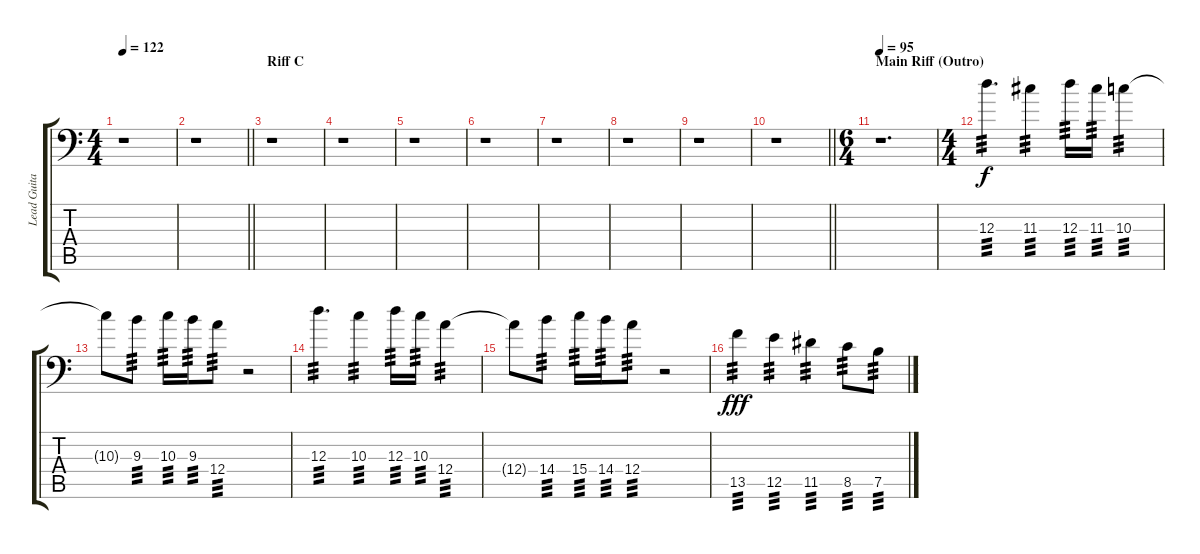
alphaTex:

\track ("Lead Guitar 2" "Lead Guita") {instrument distortionguitar}
\staff {score tabs}
\tuning (B3 Gb3 D3 A2 E2 A1) {hide}
\ts (4 4)
\tempo 122
\clef f4
\ks c
r.1{dy fff} |
\barLineRight lightlight
r.1 |
\section ("" "Riff C")
r.1 |
r.1 |
r.1 |
r.1 |
r.1 |
r.1 |
r.1 |
\barLineRight lightlight
r.1 |
\ts (6 4)
\section ("" "Main Riff (Outro)")
\tempo 95
r.1{d} |
\ts (4 4)
12.3.4{d tp 3 dy f} 11.3.4{tp 3} 12.3.16{tp 3} 11.3.16{tp 3} 10.3.4{tp 3} |
10.3{t}.8 9.3.8{tp 3} 10.3.16{tp 3} 9.3.16{tp 3} 12.4.8{tp 3} r.2 |
12.3.4{d tp 3} 10.3.4{tp 3} 12.3.16{tp 3} 10.3.16{tp 3} 12.4.4{tp 3} |
12.4{t}.8 14.4.8{tp 3} 15.4.16{tp 3} 14.4.16{tp 3} 12.4.8{tp 3} r.2 |
13.5.4{tp 3 dy fff balance 5} 12.5.4{tp 3} 11.5.4{tp 3} 8.5.8{tp 3} 7.5.8{tp 3}
